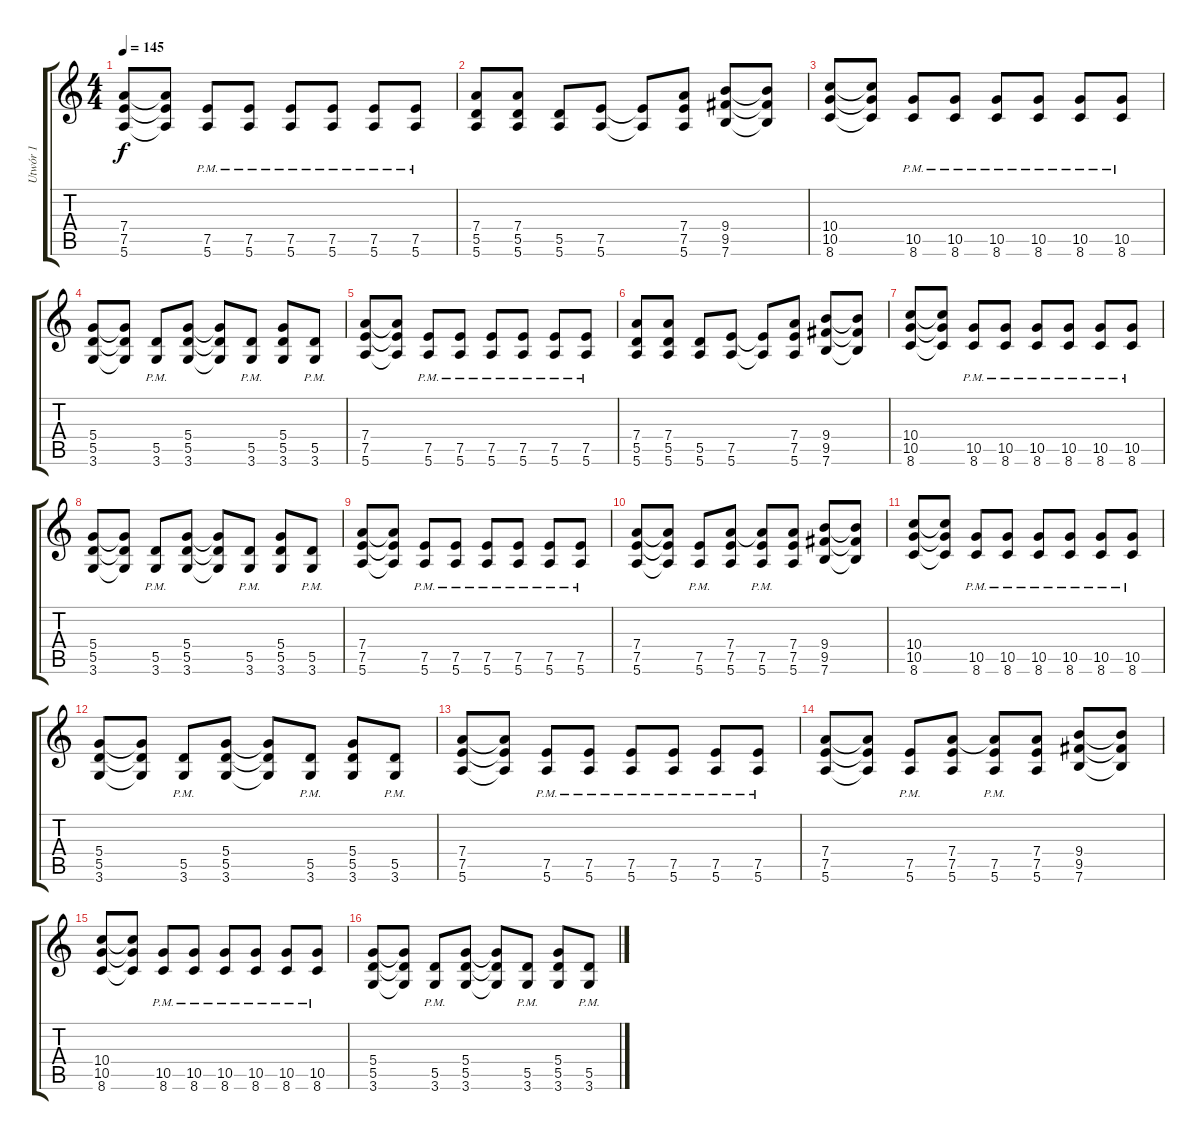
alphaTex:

\track ("Utwór 1" "Utwór 1") {instrument distortionguitar}
\staff {score tabs}
\tuning (E4 B3 G3 D3 A2 E2) {hide}
\ts (4 4)
\tempo 145
\clef g2
\ks c
(7.4 7.5 5.6).8{dy f} (7.4{t} 7.5{t} 5.6{t}).8 (7.5{pm} 5.6{pm}).8 (7.5{pm} 5.6{pm}).8 (7.5{pm} 5.6{pm}).8 (7.5{pm} 5.6{pm}).8 (7.5{pm} 5.6{pm}).8 (7.5{pm} 5.6{pm}).8 |
(7.4 5.5 5.6).8 (7.4 5.5 5.6).8 (5.5 5.6).8 (7.5 5.6).8 (7.5{t} 5.6{t}).8 (7.4 7.5 5.6).8 (9.4 9.5 7.6).8 (9.4{t} 9.5{t} 7.6{t}).8 |
(10.4 10.5 8.6).8 (10.4{t} 10.5{t} 8.6{t}).8 (10.5{pm} 8.6{pm}).8 (10.5{pm} 8.6{pm}).8 (10.5{pm} 8.6{pm}).8 (10.5{pm} 8.6{pm}).8 (10.5{pm} 8.6{pm}).8 (10.5{pm} 8.6{pm}).8 |
(5.4 5.5 3.6).8 (5.4{t} 5.5{t} 3.6{t}).8 (5.5{pm} 3.6{pm}).8 (5.4 5.5 3.6).8 (5.4{t} 5.5{t} 3.6{t}).8 (5.5{pm} 3.6{pm}).8 (5.4 5.5 3.6).8 (5.5{pm} 3.6{pm}).8 |
(7.4 7.5 5.6).8 (7.4{t} 7.5{t} 5.6{t}).8 (7.5{pm} 5.6{pm}).8 (7.5{pm} 5.6{pm}).8 (7.5{pm} 5.6{pm}).8 (7.5{pm} 5.6{pm}).8 (7.5{pm} 5.6{pm}).8 (7.5{pm} 5.6{pm}).8 |
(7.4 5.5 5.6).8 (7.4 5.5 5.6).8 (5.5 5.6).8 (7.5 5.6).8 (7.5{t} 5.6{t}).8 (7.4 7.5 5.6).8 (9.4 9.5 7.6).8 (9.4{t} 9.5{t} 7.6{t}).8 |
(10.4 10.5 8.6).8 (10.4{t} 10.5{t} 8.6{t}).8 (10.5{pm} 8.6{pm}).8 (10.5{pm} 8.6{pm}).8 (10.5{pm} 8.6{pm}).8 (10.5{pm} 8.6{pm}).8 (10.5{pm} 8.6{pm}).8 (10.5{pm} 8.6{pm}).8 |
(5.4 5.5 3.6).8 (5.4{t} 5.5{t} 3.6{t}).8 (5.5{pm} 3.6{pm}).8 (5.4 5.5 3.6).8 (5.4{t} 5.5{t} 3.6{t}).8 (5.5{pm} 3.6{pm}).8 (5.4 5.5 3.6).8 (5.5{pm} 3.6{pm}).8 |
(7.4 7.5 5.6).8 (7.4{t} 7.5{t} 5.6{t}).8 (7.5{pm} 5.6{pm}).8 (7.5{pm} 5.6{pm}).8 (7.5{pm} 5.6{pm}).8 (7.5{pm} 5.6{pm}).8 (7.5{pm} 5.6{pm}).8 (7.5{pm} 5.6{pm}).8 |
(7.4 7.5 5.6).8 (7.4{t} 7.5{t} 5.6{t}).8 (7.5{pm} 5.6{pm}).8 (7.4 7.5 5.6).8 (7.4{t} 7.5{pm} 5.6{pm}).8 (7.4 7.5 5.6).8 (9.4 9.5 7.6).8 (9.4{t} 9.5{t} 7.6{t}).8 |
(10.4 10.5 8.6).8 (10.4{t} 10.5{t} 8.6{t}).8 (10.5{pm} 8.6{pm}).8 (10.5{pm} 8.6{pm}).8 (10.5{pm} 8.6{pm}).8 (10.5{pm} 8.6{pm}).8 (10.5{pm} 8.6{pm}).8 (10.5{pm} 8.6{pm}).8 |
(5.4 5.5 3.6).8 (5.4{t} 5.5{t} 3.6{t}).8 (5.5{pm} 3.6{pm}).8 (5.4 5.5 3.6).8 (5.4{t} 5.5{t} 3.6{t}).8 (5.5{pm} 3.6{pm}).8 (5.4 5.5 3.6).8 (5.5{pm} 3.6{pm}).8 |
(7.4 7.5 5.6).8 (7.4{t} 7.5{t} 5.6{t}).8 (7.5{pm} 5.6{pm}).8 (7.5{pm} 5.6{pm}).8 (7.5{pm} 5.6{pm}).8 (7.5{pm} 5.6{pm}).8 (7.5{pm} 5.6{pm}).8 (7.5{pm} 5.6{pm}).8 |
(7.4 7.5 5.6).8 (7.4{t} 7.5{t} 5.6{t}).8 (7.5{pm} 5.6{pm}).8 (7.4 7.5 5.6).8 (7.4{t} 7.5{pm} 5.6{pm}).8 (7.4 7.5 5.6).8 (9.4 9.5 7.6).8 (9.4{t} 9.5{t} 7.6{t}).8 |
(10.4 10.5 8.6).8 (10.4{t} 10.5{t} 8.6{t}).8 (10.5{pm} 8.6{pm}).8 (10.5{pm} 8.6{pm}).8 (10.5{pm} 8.6{pm}).8 (10.5{pm} 8.6{pm}).8 (10.5{pm} 8.6{pm}).8 (10.5{pm} 8.6{pm}).8 |
(5.4 5.5 3.6).8 (5.4{t} 5.5{t} 3.6{t}).8 (5.5{pm} 3.6{pm}).8 (5.4 5.5 3.6).8 (5.4{t} 5.5{t} 3.6{t}).8 (5.5{pm} 3.6{pm}).8 (5.4 5.5 3.6).8 (5.5{pm} 3.6{pm}).8
